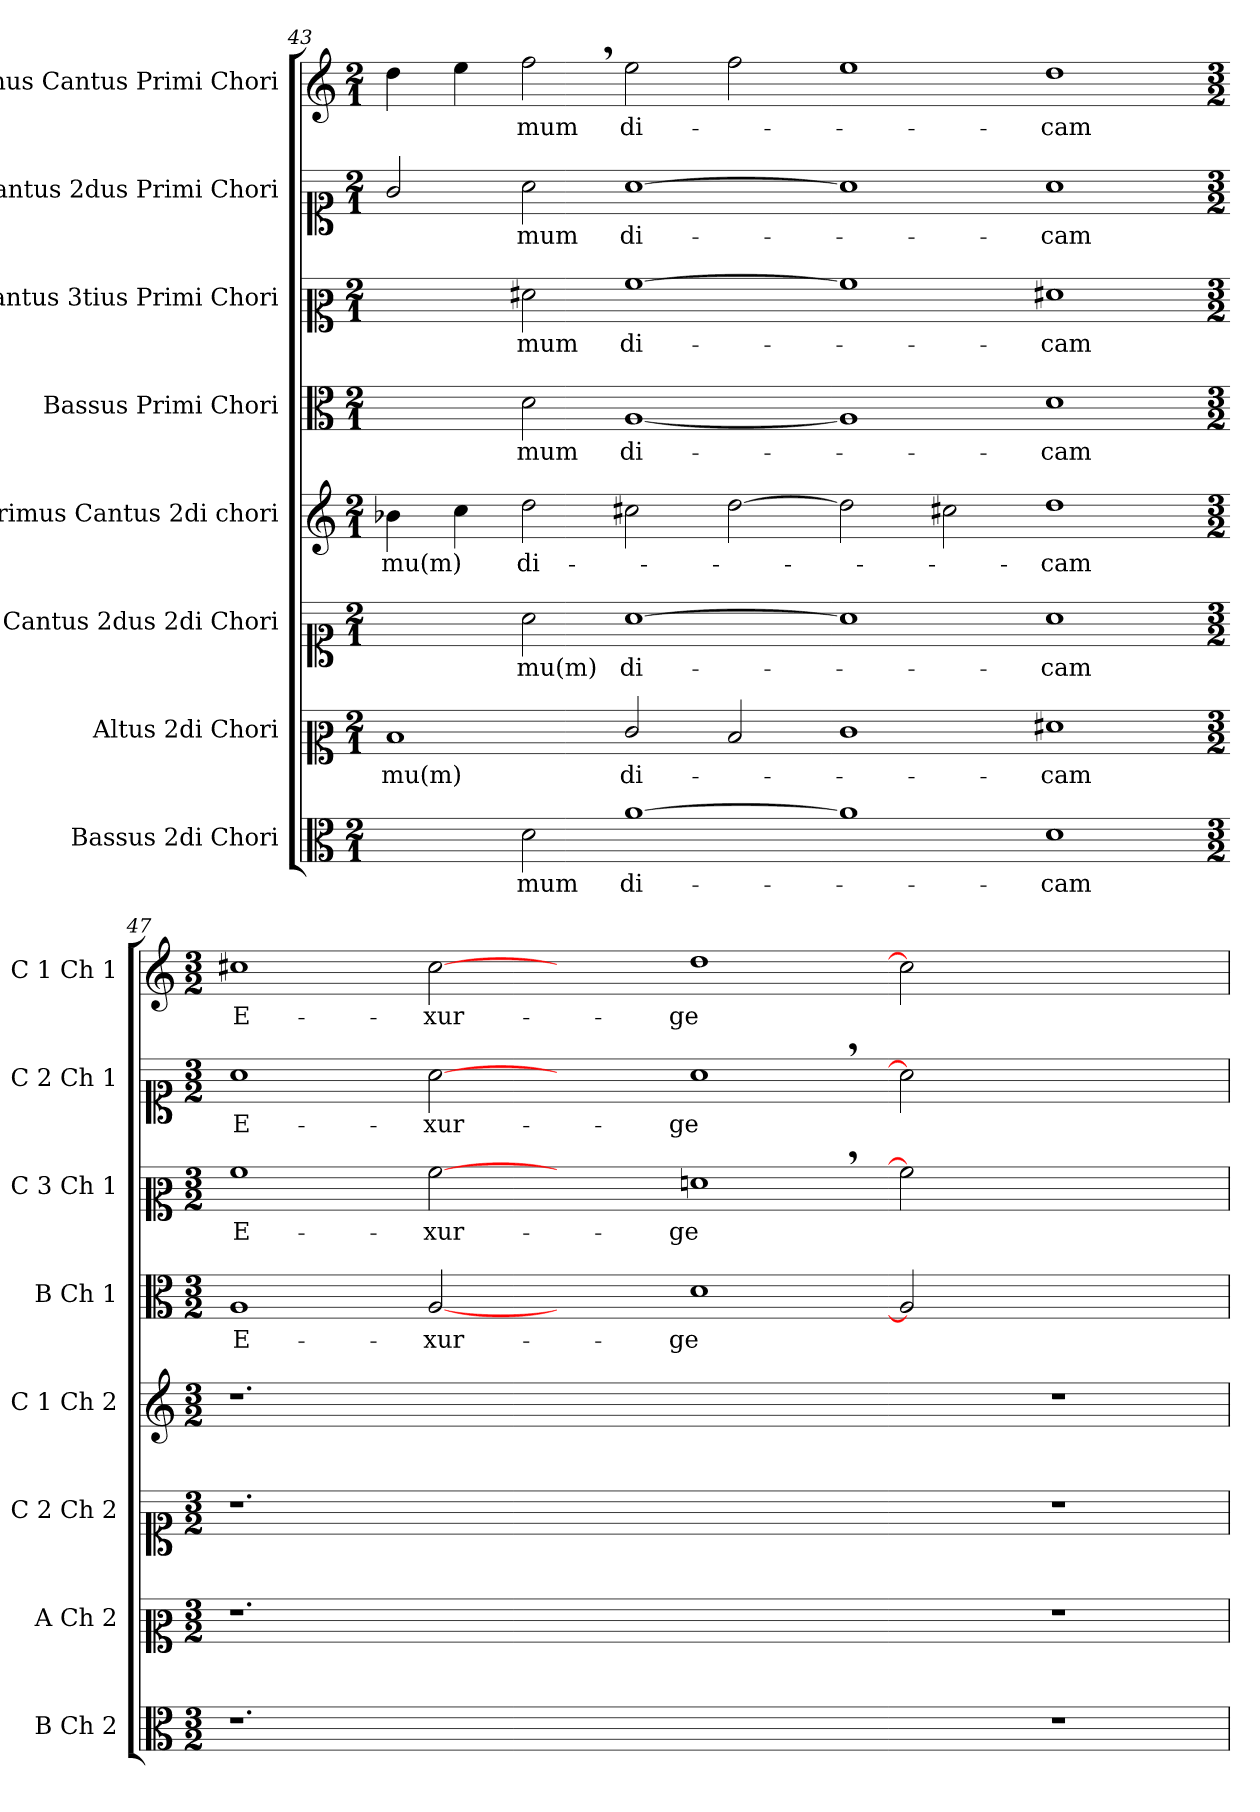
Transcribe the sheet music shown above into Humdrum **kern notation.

**kern	**text	**kern	**text	**kern	**text	**kern	**text	**kern	**text	**kern	**text	**kern	**text	**kern	**text
*part8	*part8	*part7	*part7	*part6	*part6	*part5	*part5	*part4	*part4	*part3	*part3	*part2	*part2	*part1	*part1
*staff8	*staff8	*staff7	*staff7	*staff6	*staff6	*staff5	*staff5	*staff4	*staff4	*staff3	*staff3	*staff2	*staff2	*staff1	*staff1
*I"Bassus 2di Chori	*	*I"Altus 2di Chori	*	*I"Cantus 2dus 2di Chori	*	*I"Primus Cantus 2di chori	*	*I"Bassus Primi Chori	*	*I"Cantus 3tius Primi Chori	*	*I"Cantus 2dus Primi Chori	*	*I"1mus Cantus Primi Chori	*
*I'B Ch 2	*	*I'A Ch 2	*	*I'C 2 Ch 2	*	*I'C 1 Ch 2	*	*I'B Ch 1	*	*I'C 3 Ch 1	*	*I'C 2 Ch 1	*	*I'C 1 Ch 1	*
*clefC3	*	*clefC2	*	*clefC1	*	*clefG2	*	*clefC3	*	*clefC2	*	*clefC1	*	*clefG2	*
*k[]	*	*k[]	*	*k[]	*	*k[]	*	*k[]	*	*k[]	*	*k[]	*	*k[]	*
*M2/1	*	*M2/1	*	*M2/1	*	*M2/1	*	*M2/1	*	*M2/1	*	*M2/1	*	*M2/1	*
=43	=43	=43	=43	=43	=43	=43	=43	=43	=43	=43	=43	=43	=43	=43	=43
2ryy	.	1d/	-mu(m)	2ryy	.	4b-X\	-mu(m)	2ryy	.	2ryy	.	2g/	.	4dd\	.
.	.	.	.	.	.	4cc\	.	.	.	.	.	.	.	4ee\	.
2d\	-mum	.	.	2a\	-mu(m)	2dd\	di-	2d\	-mum	2f#\	-mum	2a\	-mum	2ff,<\	-mum
[1a\	di-	2e/	di-	[1a\	di-	2cc#X\	.	[1A/	di-	[1a\	di-	[1a\	di-	2ee\	di-
.	.	2d/	.	.	.	[2dd\	.	.	.	.	.	.	.	2ff\	.
=45-	=45-	=45-	=45-	=45-	=45-	=45-	=45-	=45-	=45-	=45-	=45-	=45-	=45-	=45-	=45-
1a\]	.	1e\	.	1a\]	.	2dd\]	.	1A/]	.	1a\]	.	1a\]	.	1ee\	.
.	.	.	.	.	.	2cc#X\	.	.	.	.	.	.	.	.	.
1d\	-cam	1f#X\	-cam	1a\	-cam	1dd\	-cam	1d\	-cam	1f#X\	-cam	1a\	-cam	1dd\	-cam
=47-	=47-	=47-	=47-	=47-	=47-	=47-	=47-	=47-	=47-	=47-	=47-	=47-	=47-	=47-	=47-
*M3/2	*	*M3/2	*	*M3/2	*	*M3/2	*	*M3/2	*	*M3/2	*	*M3/2	*	*M3/2	*
1.r	.	1.r	.	1.r	.	1.r	.	1A/	E-	1a\	E-	1a\	E-	1cc#X\	E-
.	.	.	.	.	.	.	.	[2A/	-xur-	[2a\	-xur-	[2a\	-xur-	[2cc#\	-xur-
1.ryy	.	1.ryy	.	1.ryy	.	1.ryy	.	2ryy	.	2ryy	.	2ryy	.	2ryy	.
.	.	.	.	.	.	.	.	1d\	-ge	1fn,<\	-ge	1a,<\	-ge	1dd\	-ge
=48-	=48-	=48-	=48-	=48-	=48-	=48-	=48-	=48-	=48-	=48-	=48-	=48-	=48-	=48-	=48-
1.r	.	1.r	.	1.r	.	1.r	.	2A/]	.	2a\]	.	2a\]	.	2cc#\]	.
.	.	.	.	.	.	.	.	1ryy	.	1ryy	.	1ryy	.	1ryy	.
=	=	=	=	=	=	=	=	=	=	=	=	=	=	=	=
*-	*-	*-	*-	*-	*-	*-	*-	*-	*-	*-	*-	*-	*-	*-	*-
